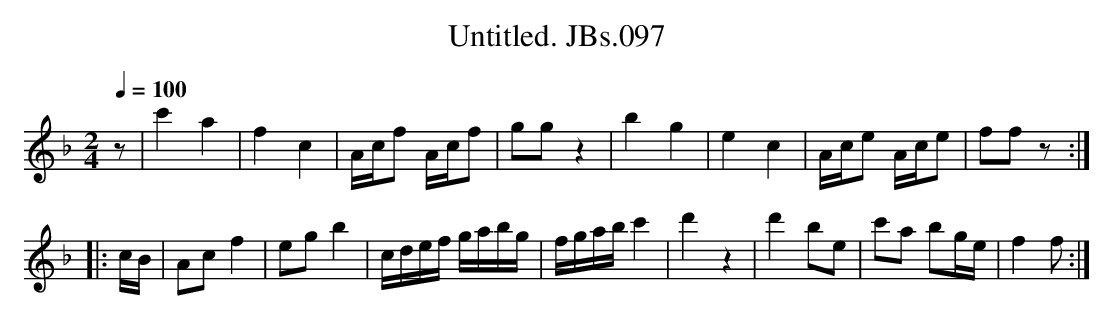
X:1
T:Untitled. JBs.097
L:1/8
M:2/4
Q:1/4=100
K:F
z|c'2a2|f2c2|A/c/f A/c/f|ggz2|b2g2|e2c2|A/c/e A/c/e|ffz:|
|:c/B/|Ac f2|egb2|c/d/e/f/ g/a/b/g/|f/g/a/b/ c'2|\
d'2z2|d'2be|c'a bg/e/|f2f:|
